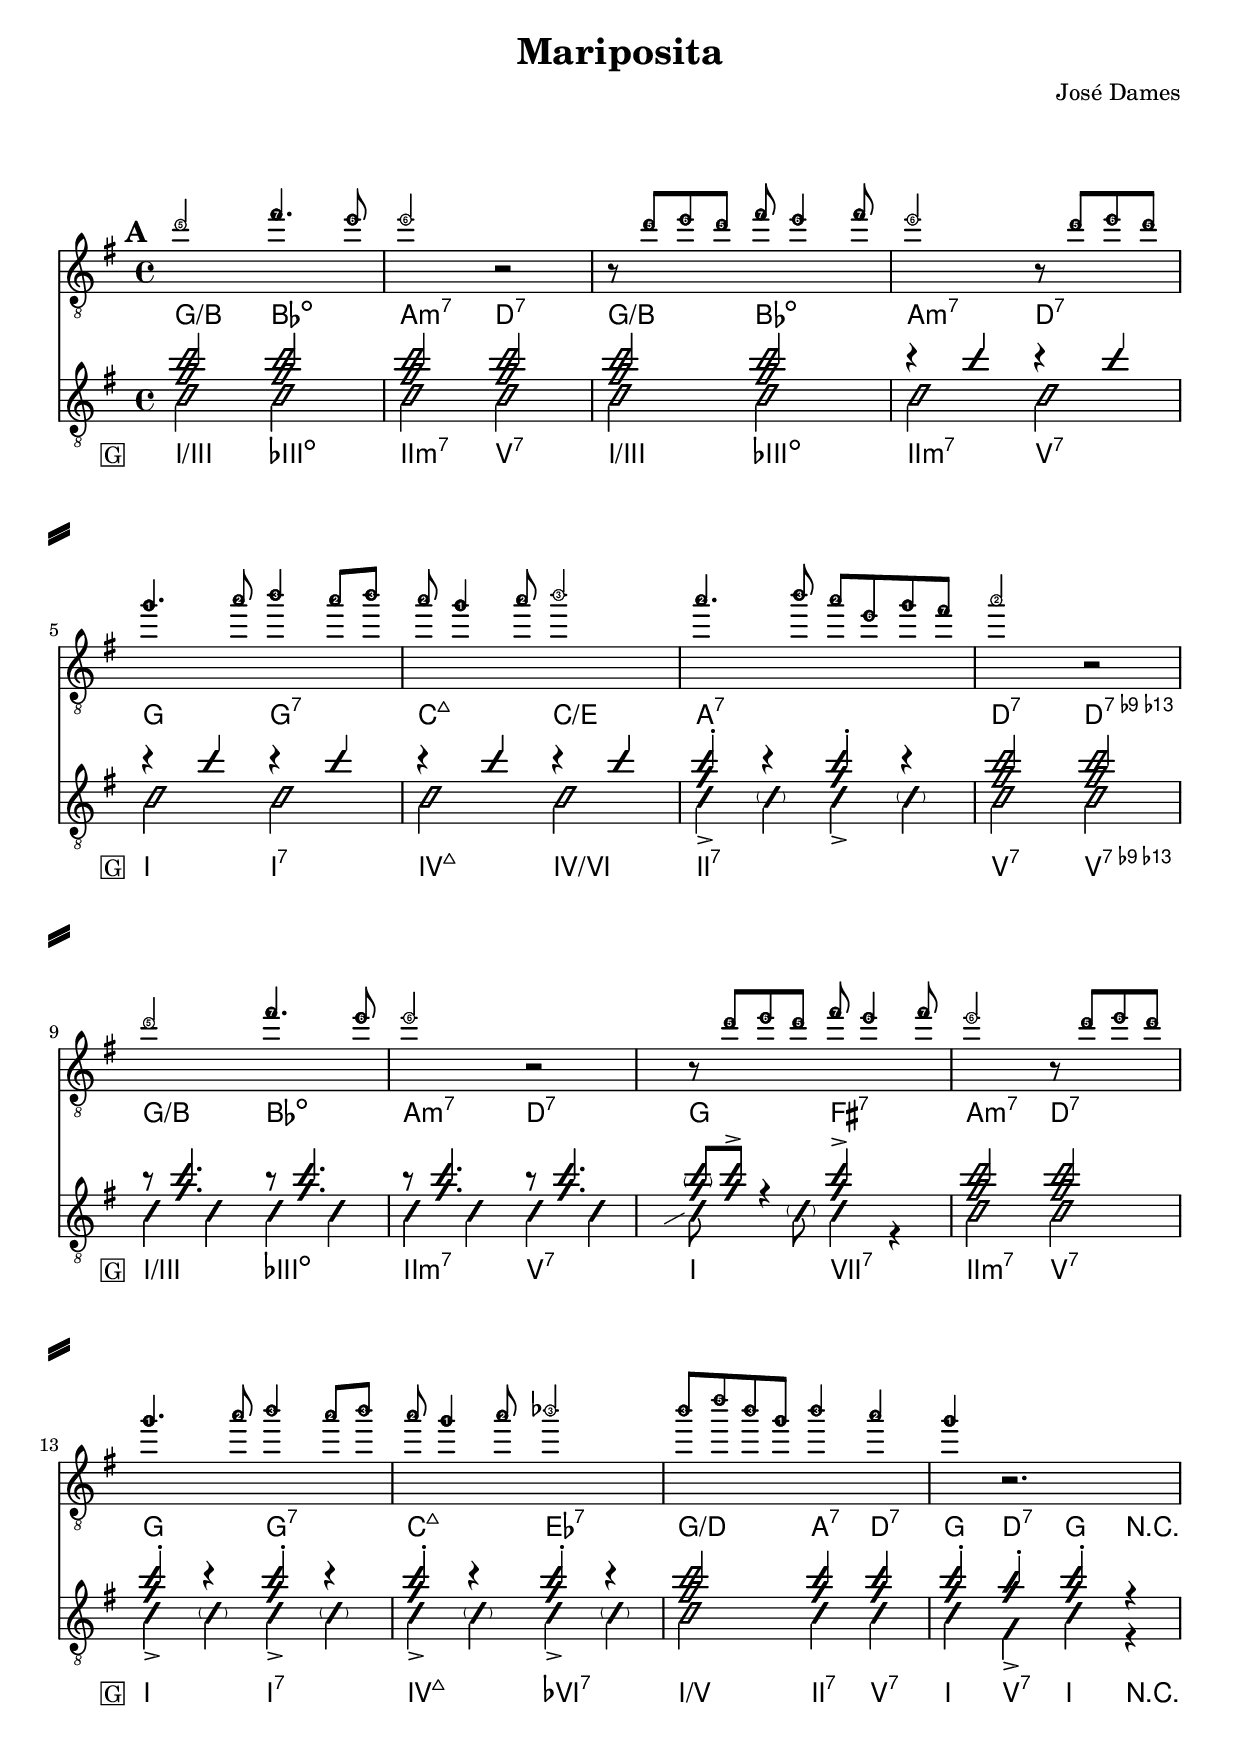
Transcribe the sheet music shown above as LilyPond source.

\version "2.24.2"

\include "../include/common.ly"
\version "2.24.2"

piano = \relative c'' {
  <<
    \improvisationOn
    {r4 c r c} \\
    \improvisationOn
    {c,2 c}
  >>
}

arpegio = \relative c'' {
  <<
    \improvisationOn
    {r8 g c g r8 g c g } \\
    \improvisationOn
    {c,2 c}
  >>
}

bordoneo = \relative c'' {
  <<
    \improvisationOn
    {r8 g c r g c r g } \\
    \improvisationOn
    {c,4. c c4}
  >>
}

desmarcado = \relative c'' {
  <<
    \improvisationOn
    {r8 <g c>4. r8 <g c>4. } \\
    \improvisationOn
    {c,4 c c c}
  >>
}

marcado = \relative c'' {
  <<
    \improvisationOn
    {<g c>4-. q-. q-. q-. } \\
    \improvisationOn
    {c,4-> c c-> c}
  >>
}

marcadoDos = \relative c'' {
  <<
    \improvisationOn
    {<g c>4-. r q-. r} \\
    \improvisationOn
    {c,4-> \parenthesize c c-> \parenthesize c}
  >>
}


bajos = \relative c'' {
  <<
    \improvisationOn
    {c,4 c c c}
  >>
}

marcadoSincopa = \relative c'' {
  <<
    \improvisationOn
    {<g c>4-. q-. q-. r } \\
    \improvisationOn
    {c,4 c c r}
  >>
}

final = \relative c'' {
  <<
    \improvisationOn
    {<g c>4-. <g b>4-. <g c>4-. r } \\
    \improvisationOn
    {c,4 g-> c r}
  >>
}

blancas = \relative c'' {
  <<
    \improvisationOn
    {<g c>2 q} \\
    \improvisationOn
    {c,2 c}
  >>
}

blancaMarcado = \relative c'' {
  <<
    \improvisationOn
    {<g c>2 <g c>4 q } \\
    \improvisationOn
    {c,2 c4 c}
  >>
}

sincopa = \relative c'' {
  <<
    \improvisationOn
    {\parenthesize <g c>8 <g c>-> r4 <g c>4-> s } \\
    \improvisationOn
    {
      \once \override Glissando.springs-and-rods
      = #ly:spanner::set-spacing-rods
      \once \override Glissando.minimum-length = #4
      \once \hideNotes
      \grace g, \glissando c8 s4 \parenthesize c8 c4 r
    }
  >>
}

sincopaDoble = \relative c'' {
  <<
    \improvisationOn
    {\parenthesize <g c>8 <g c>-> s4 \parenthesize <g c>8 <g c>-> s4 } \\
    \improvisationOn
    {
      \once \override Glissando.springs-and-rods
      = #ly:spanner::set-spacing-rods
      \once \override Glissando.minimum-length = #4
      \once \hideNotes
      \grace g, \glissando c8 s8 r4
      \once \override Glissando.springs-and-rods
      = #ly:spanner::set-spacing-rods
      \once \override Glissando.minimum-length = #4
      \once \hideNotes
      \grace g \glissando c8 r4
    }
  >>
}

sincopaTierra = \relative c'' {
  <<
    \improvisationOn
    {<g c>8-> <g c> r4 <g c>4 s } \\
    \improvisationOn
    {
      \once \override Glissando.springs-and-rods
      = #ly:spanner::set-spacing-rods
      \once \override Glissando.minimum-length = #4
      \once \hideNotes
      \grace g, \glissando c8 s4 c8 r2
    }
  >>
}

sincopaMarcado = \relative c'' {
  <<
    \improvisationOn
    {r8 <g c>4. <g c>4 q } \\
    \improvisationOn
    {
      \once \override Glissando.springs-and-rods
      = #ly:spanner::set-spacing-rods
      \once \override Glissando.minimum-length = #4
      \once \hideNotes
      \grace g, \glissando c4. \parenthesize c8 c4 c
    }
  >>
}

sincopaFalsa = \relative c'' {
  <<
    \improvisationOn
    {r8 <g c>4. <g c>4 r } \\
    \improvisationOn
    {c,4. \parenthesize c8 c4 r}
  >>
}


\header {
  title = "Mariposita"
  composer = "José Dames"
}

melody = {
  \key g \major |

  d2 fis4. e8 |
  e2 r |
  r8 d e d fis e4 fis8 |
  e2 r8 d e d |

  g4. a8 b4 a8 b |
  a8 g4 a8 b2 |
  a4. b8 a e g fis |
  a2 r |

  d,2 fis4. e8 |
  e2 r |
  r8 d e d fis e4 fis8 |
  e2 r8 d e d |

  g4. a8 b4 a8 b |
  a8 g4 a8 bes2 |
  b8 d b g b4 a |
  g4 r2. |
}

harmony = \chordmode {
  \mark \default
  \key g \major |
  g2:/b bes:dim |
  a2:m7 d:7 |
  g2:/b bes:dim |
  a2:m7 d:7 |
  \break

  g2 g:7 |
  c2:maj7 c:/e |
  a1:7 |
  d2:7 d:9-13- |
  \break

  g2:/b bes:dim |
  a2:m7 d:7 |
  g2 fis:7 |
  a2:m7 d:7 |
  \break

  g2 g:7 |
  c2:maj7 ees:7 |
  g2:/d a4:7 d:7 |
  g4 d:7 g r |
  \break
}


rhythm = {
  \key g \major |

  \blancas
  \blancas
  \blancas
  \piano

  \piano
  \piano
  \marcadoDos
  \blancas

  \desmarcado
  \desmarcado
  \sincopa
  \blancas

  \marcadoDos
  \marcadoDos
  \blancaMarcado
  \final
}

\score {
  <<
    % \transpose c a
    \new Staff = "voice" {
      \stemUp
      \relative c'' {
        \easyHeadsOn
        \melody
      }
    }
    \new ChordNames \harmony
    \new Staff \rhythm
    \new ChordNames \with {
      \consists "Key_engraver"
      \consists #roman-chord-engraver
    } \harmony
  >>

  \layout {}
}
